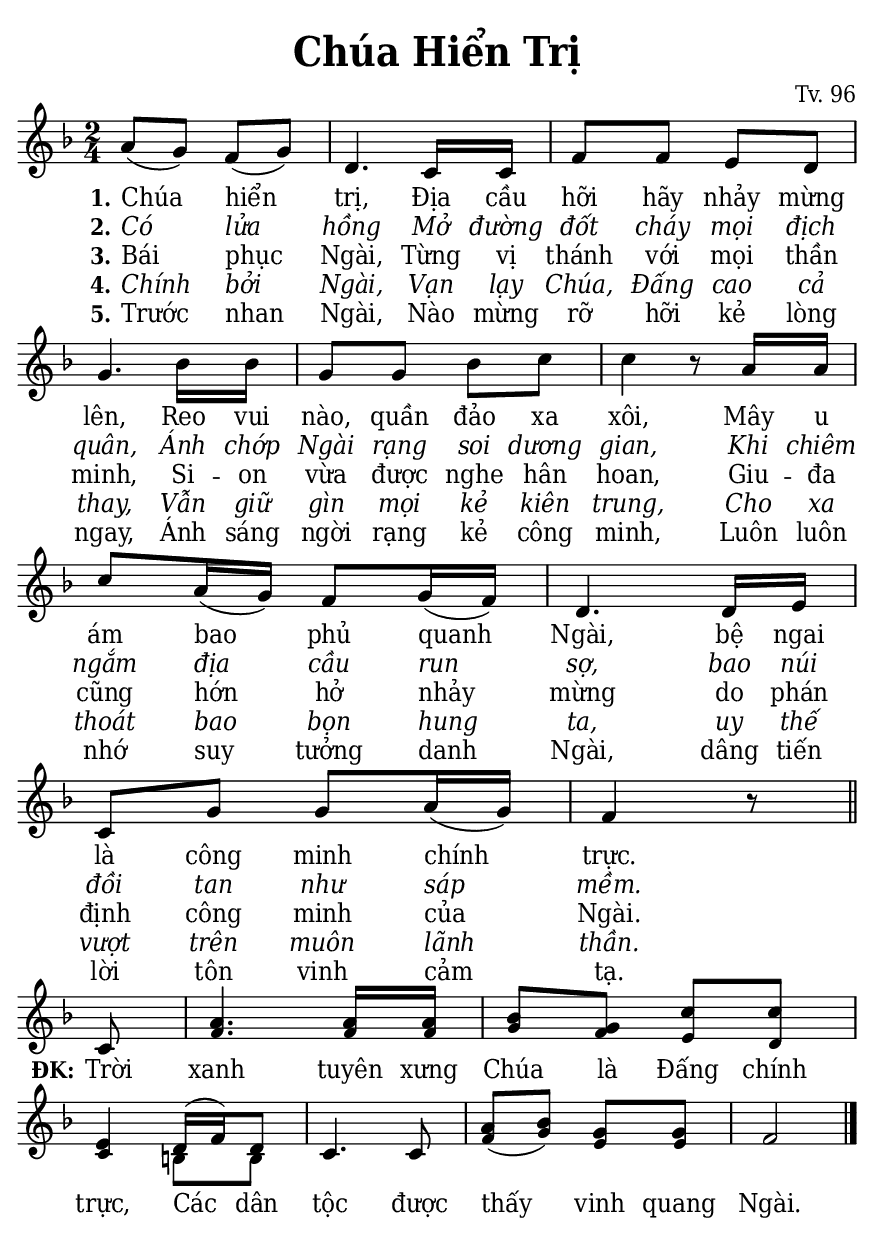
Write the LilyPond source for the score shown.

% Cài đặt chung\
\version "2.22.1"
\include "english.ly"

\header {
  title = \markup { \fontsize #1 "Chúa Hiển Trị" }
  composer = "Tv. 96"
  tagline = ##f
}

% Nhạc phiên khúc
nhacPhienKhucSop = \relative c'' {
  a8 (g) f (g) |
  d4. c16 c |
  f8 f e d |
  g4. bf16 bf |
  g8 g bf c |
  c4 r8 a16 a |
  c8 a16 (g) f8 g16 (f) |
  d4. d16 e |
  c8 g' g a16 (g) |
  f4 r8 \bar "||" \break
  
  c |
  a'4. a16 a |
  bf8 g c c |
  e,4 d16 (f) d8 |
  c4. c8 |
  a' (bf) g g |
  f2 \bar "|."
}

nhacPhienKhucAlto = \relative c' {
  R2*9
  r4.
  c8 |
  f4. f16 f |
  g8 f e d |
  c4 b!8 [b] |
  c4. c8 |
  f (g) e e |
  f2
}

% Lời phiên khúc
loiPhienKhucSop = \lyrics {
  <<
    {
      \set stanza = "1."
      Chúa hiển trị, Địa cầu hỡi hãy nhảy mừng lên,
      Reo vui nào, quần đảo xa xôi,
      Mây u ám bao phủ quanh Ngài,
      bệ ngai là công minh chính trực.
    }
    \new Lyrics {
	    \set associatedVoice = "beSop"
	    \set stanza = "2."
      \override Lyrics.LyricText.font-shape = #'italic
	    Có lửa hồng Mở đường đốt cháy mọi địch quân,
	    Ánh chớp Ngài rạng soi dương gian,
	    Khi chiêm ngắm địa cầu run sợ,
	    bao núi đồi tan như sáp mềm.
    }
    \new Lyrics {
	    \set associatedVoice = "beSop"
	    \set stanza = "3."
	    Bái phục Ngài, Từng vị thánh với mọi thần minh,
	    Si -- on vừa được nghe hân hoan,
	    Giu -- đa cũng hớn hở nhảy mừng
	    do phán định công minh của Ngài.
    }
    \new Lyrics {
	    \set associatedVoice = "beSop"
	    \set stanza = "4."
      \override Lyrics.LyricText.font-shape = #'italic
	    Chính bởi Ngài, Vạn lạy Chúa,
	    Đấng cao cả thay,
	    Vẫn giữ gìn mọi kẻ kiên trung,
	    Cho xa thoát bao bọn hung ta,
	    uy thế vượt trên muôn lãnh thần.
    }
    \new Lyrics {
	    \set associatedVoice = "beSop"
	    \set stanza = "5."
	    Trước nhan Ngài,
	    Nào mừng rỡ hỡi kẻ lòng ngay,
	    Ánh sáng ngời rạng kẻ công minh,
	    Luôn luôn nhớ suy tưởng danh Ngài,
	    dâng tiến lời tôn vinh cảm tạ.
    }
  >>
  \set stanza = "ĐK:"
  Trời xanh tuyên xưng Chúa là Đấng chính trực,
  Các dân tộc được thấy vinh quang Ngài.
}

% Dàn trang
\paper {
  #(set-paper-size "a5")
  top-margin = 3\mm
  bottom-margin = 3\mm
  left-margin = 3\mm
  right-margin = 3\mm
  indent = #0
  #(define fonts
	 (make-pango-font-tree "Deja Vu Serif Condensed"
	 		       "Deja Vu Serif Condensed"
			       "Deja Vu Serif Condensed"
			       (/ 20 20)))
  print-page-number = ##f
  page-count = 1
}

TongNhip = {
  \key f \major \time 2/4
  \set Timing.beamExceptions = #'()
  \set Timing.baseMoment = #(ly:make-moment 1/4)
}

% Đổi kích thước nốt cho bè phụ
notBePhu =
#(define-music-function (font-size music) (number? ly:music?)
   (for-some-music
     (lambda (m)
       (if (music-is-of-type? m 'rhythmic-event)
           (begin
             (set! (ly:music-property m 'tweaks)
                   (cons `(font-size . ,font-size)
                         (ly:music-property m 'tweaks)))
             #t)
           #f))
     music)
   music)

\score {
  \new ChoirStaff <<
    \new Staff \with {
        \consists "Merge_rests_engraver"
        printPartCombineTexts = ##f
      }
      <<
      \new Voice \TongNhip \partCombine 
        \nhacPhienKhucSop
        \notBePhu -1 { \nhacPhienKhucAlto }
      \new NullVoice = beSop \nhacPhienKhucSop
      \new Lyrics \lyricsto beSop \loiPhienKhucSop
      >>
  >>
  \layout {
    \override Lyrics.LyricSpace.minimum-distance = #1.7
    \override Score.BarNumber.break-visibility = ##(#f #f #f)
    \override Score.SpacingSpanner.uniform-stretching = ##t
  } 
}
